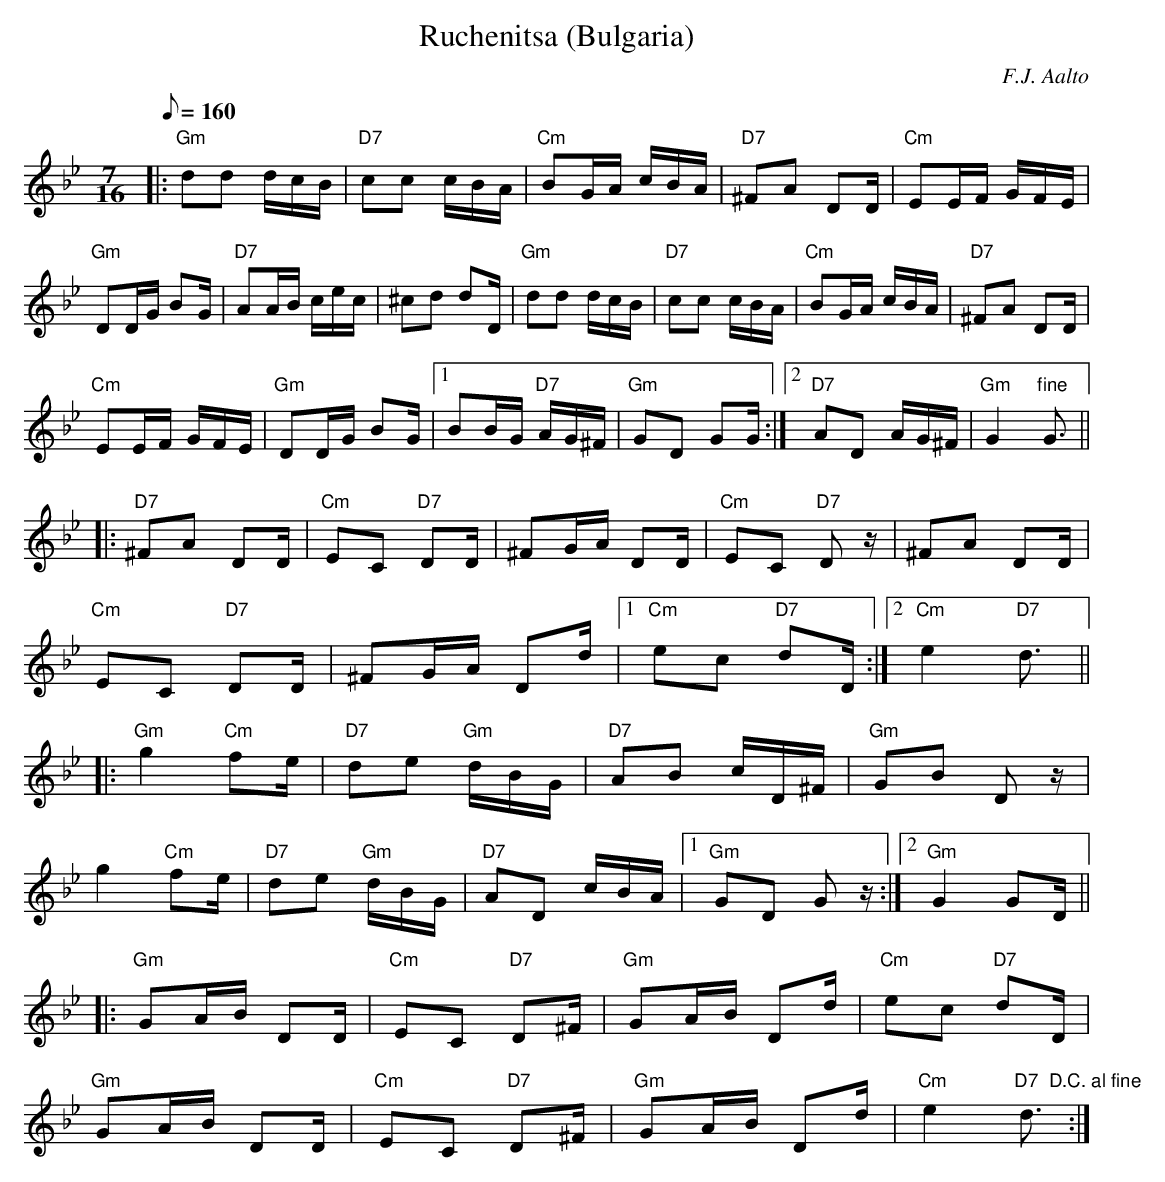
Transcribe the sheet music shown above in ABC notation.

X:1
T:Ruchenitsa (Bulgaria)
M:7/16
L:1/16
Q:1/8=160
C:F.J. Aalto
K:Gm
|: "Gm" d2d2 dcB | "D7" c2c2 cBA | "Cm" B2GA cBA | "D7" ^F2A2 D2D |
"Cm" E2EF GFE | "Gm" D2DG B2G | "D7" A2AB cec | ^c2d2 d2D |
"Gm" d2d2 dcB | "D7" c2c2 cBA | "Cm" B2GA cBA | "D7" ^F2A2 D2D | !
"Cm" E2EF GFE | "Gm" D2DG B2G |[1 B2BG "D7" AG^F | "Gm" G2D2 G2G :|
[2 "D7" A2D2 AG^F | "Gm" G4 "fine" G3 ||  !
|: "D7" ^F2A2 D2D | "Cm" E2C2 "D7" D2D | ^F2GA D2D |
"Cm" E2C2 "D7" D2 z | ^F2A2 D2D | !
"Cm" E2C2 "D7" D2D | ^F2GA D2d |
[1 "Cm" e2c2 "D7" d2D :|[2 "Cm" e4 "D7" d3 || !
|: "Gm" g4 "Cm" f2e | "D7" d2e2 "Gm" dBG | "D7" A2B2 cD^F |
"Gm" G2B2 D2 z | !
g4 "Cm" f2e | "D7" d2e2 "Gm" dBG | "D7" A2D2 cBA |
[1 "Gm" G2D2 G2z :|[2 "Gm" G4 G2D || !
|: "Gm" G2AB D2D | "Cm" E2C2 "D7" D2^F | "Gm" G2AB D2d |
"Cm" e2c2 "D7" d2D | !
"Gm" G2AB D2D | "Cm" E2C2 "D7" D2^F | "Gm" G2AB D2d |
"Cm" e4 "D7  D.C. al fine" d3 :|
